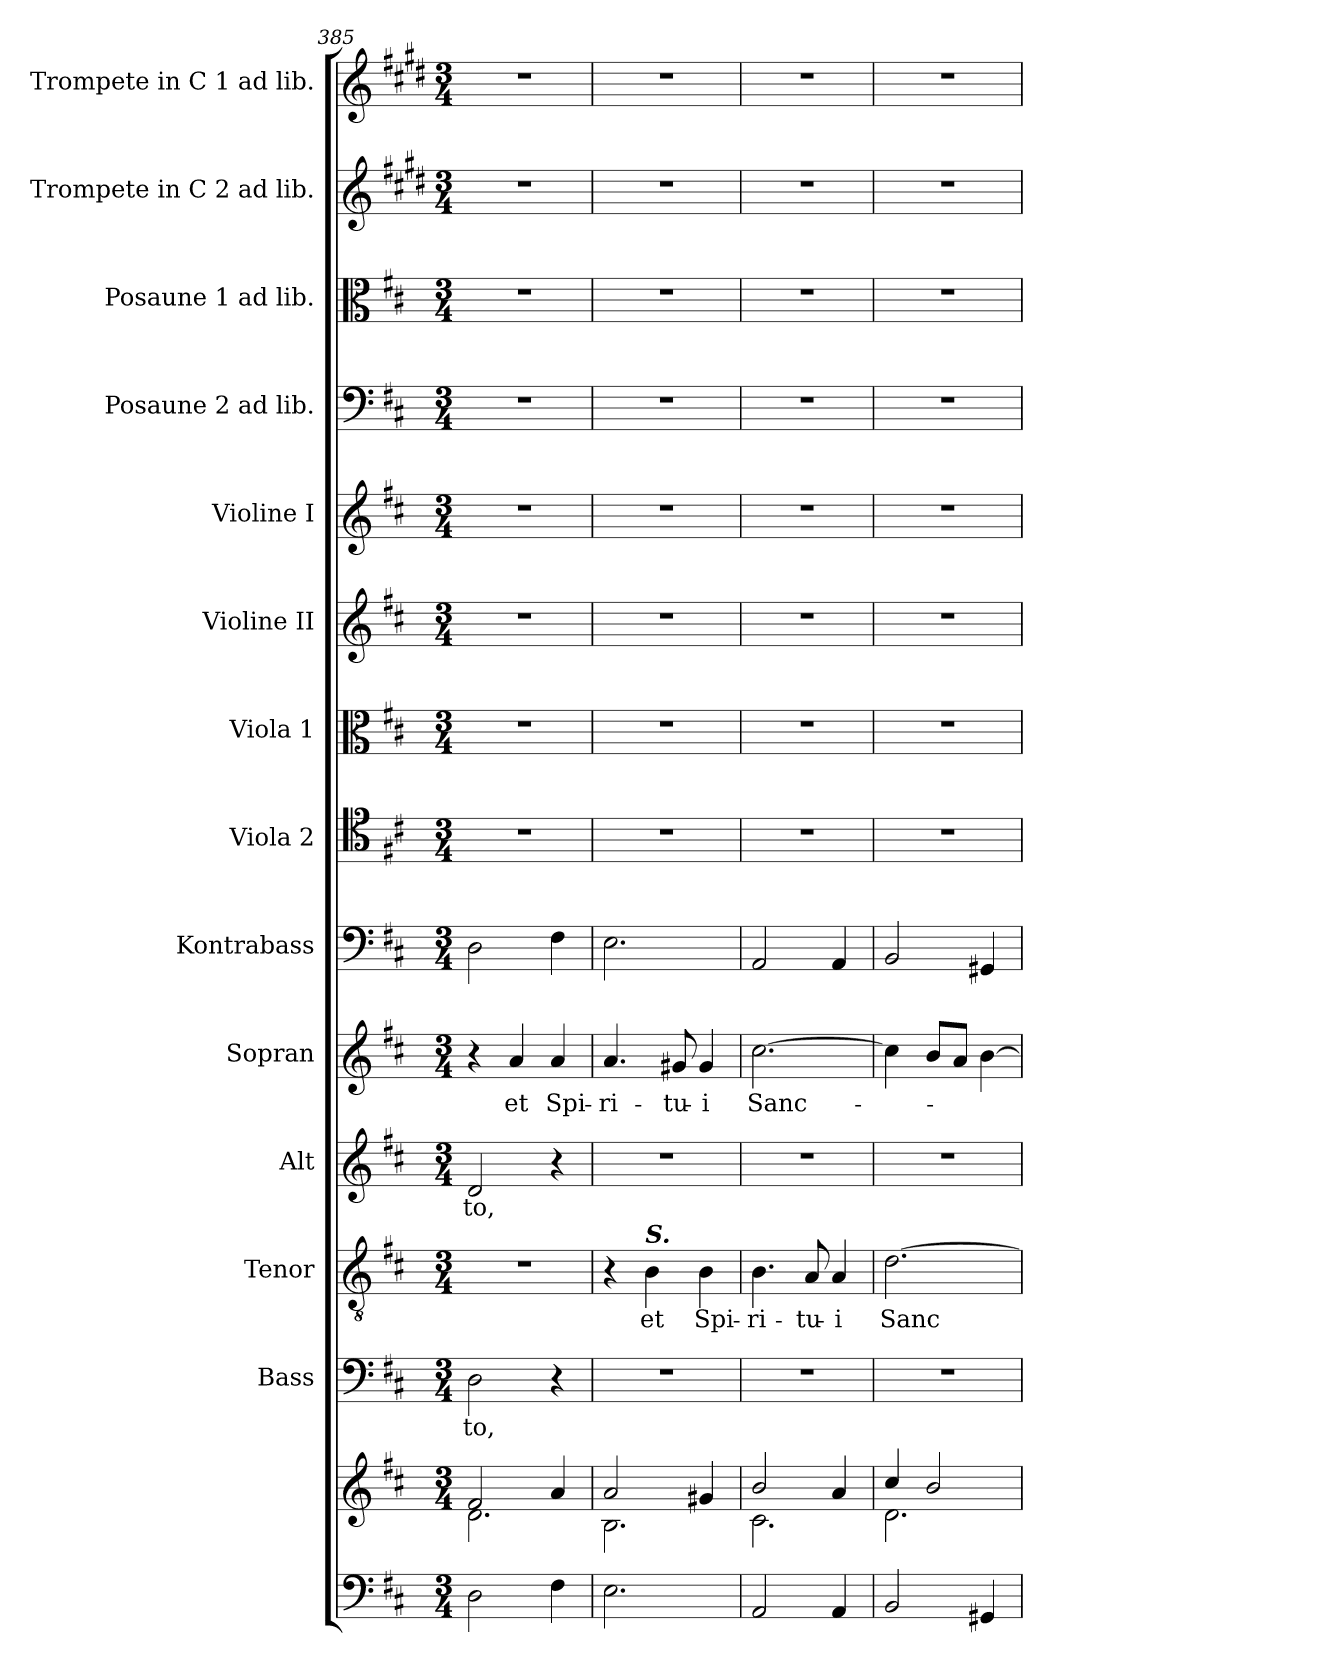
**kern	**kern	**kern	**text	**kern	**text	**kern	**text	**kern	**text	**kern	**kern	**kern	**kern	**kern	**kern	**kern	**kern	**kern
*part14	*part14	*part13	*part13	*part12	*part12	*part11	*part11	*part10	*part10	*part9	*part8	*part7	*part6	*part5	*part4	*part3	*part2	*part1
*staff15	*staff14	*staff13	*staff13	*staff12	*staff12	*staff11	*staff11	*staff10	*staff10	*staff9	*staff8	*staff7	*staff6	*staff5	*staff4	*staff3	*staff2	*staff1
*	*	*I"Bass	*	*I"Tenor	*	*I"Alt	*	*I"Sopran	*	*I"Kontrabass	*I"Viola 2	*I"Viola 1	*I"Violine II	*I"Violine I	*I"Posaune 2 ad lib.	*I"Posaune 1 ad lib.	*I"Trompete in C 2 ad lib.	*I"Trompete in C 1 ad lib.
*	*	*I'B.	*	*I'T.	*	*I'A.	*	*I'S.	*	*I'Kb.	*I'Vla. 2	*I'Vla. 1	*I'Vl. II	*I'Vl. I	*I'Pos. 2	*I'Pos. 1	*I'Trp. C 2	*I'Trp. C 1
*clefF4	*clefG2	*clefF4	*	*clefGv2	*	*clefG2	*	*clefG2	*	*clefF4	*clefC4	*clefC3	*clefG2	*clefG2	*clefF4	*clefC3	*clefG2	*clefG2
*	*	*	*	*	*	*	*	*	*	*ITrd7c12	*	*	*	*	*	*	*ITrd1c2	*ITrd1c2
*k[f#c#]	*k[f#c#]	*k[f#c#]	*	*k[f#c#]	*	*k[f#c#]	*	*k[f#c#]	*	*k[f#c#]	*k[f#c#]	*k[f#c#]	*k[f#c#]	*k[f#c#]	*k[f#c#]	*k[f#c#]	*k[f#c#]	*k[f#c#]
*D:	*D:	*D:	*	*D:	*	*D:	*	*D:	*	*D:	*D:	*D:	*D:	*D:	*D:	*D:	*D:	*D:
*M3/4	*M3/4	*M3/4	*	*M3/4	*	*M3/4	*	*M3/4	*	*M3/4	*M3/4	*M3/4	*M3/4	*M3/4	*M3/4	*M3/4	*M3/4	*M3/4
=385	=385	=385	=385	=385	=385	=385	=385	=385	=385	=385	=385	=385	=385	=385	=385	=385	=385	=385
*	*^	*	*	*	*	*	*	*	*	*	*	*	*	*	*	*	*	*
!	!	!	!	!LO:LY:b	!	!	!	!LO:LY:b	!	!	!	!	!	!	!	!	!	!	!
2D\	2f#/	2.d\	2D\	-to,	2.r	.	2d/	-to,	4r	.	2DD\	2.r	2.r	2.r	2.r	2.r	2.r	2.r	2.r
!	!	!	!	!	!	!	!	!	!	!LO:LY:b	!	!	!	!	!	!	!	!	!
.	.	.	.	.	.	.	.	.	4a/	et	.	.	.	.	.	.	.	.	.
!	!	!	!	!	!	!	!	!	!	!LO:LY:b	!	!	!	!	!	!	!	!	!
4F#\	4a/	.	4r	.	.	.	4r	.	4a/	Spi-	4FF#\	.	.	.	.	.	.	.	.
=386	=386	=386	=386	=386	=386	=386	=386	=386	=386	=386	=386	=386	=386	=386	=386	=386	=386	=386	=386
!	!	!	!	!	!	!	!	!	!	!LO:LY:b	!	!	!	!	!	!	!	!	!
2.E\	2a/	2.B\	2.r	.	4r	.	2.r	.	4.a/	-ri-	2.EE\	2.r	2.r	2.r	2.r	2.r	2.r	2.r	2.r
!	!	!	!	!	!LO:TX:a:Bi:t=S.	!	!	!	!	!	!	!	!	!	!	!	!	!	!
!	!	!	!	!	!	!LO:LY:b	!	!	!	!	!	!	!	!	!	!	!	!	!
.	.	.	.	.	4B\	et	.	.	.	.	.	.	.	.	.	.	.	.	.
!	!	!	!	!	!	!	!	!	!	!LO:LY:b	!	!	!	!	!	!	!	!	!
.	.	.	.	.	.	.	.	.	8g#X/	-tu-	.	.	.	.	.	.	.	.	.
!	!	!	!	!	!	!LO:LY:b	!	!	!	!LO:LY:b	!	!	!	!	!	!	!	!	!
.	4g#X/	.	.	.	4B\	Spi-	.	.	4g#/	-i	.	.	.	.	.	.	.	.	.
=387	=387	=387	=387	=387	=387	=387	=387	=387	=387	=387	=387	=387	=387	=387	=387	=387	=387	=387	=387
!	!	!	!	!	!	!LO:LY:b	!	!	!	!LO:LY:b	!	!	!	!	!	!	!	!	!
2AA/	2b/	2.c#\	2.r	.	4.B\	-ri-	2.r	.	[2.cc#\	Sanc-	2AAA/	2.r	2.r	2.r	2.r	2.r	2.r	2.r	2.r
!	!	!	!	!	!	!LO:LY:b	!	!	!	!	!	!	!	!	!	!	!	!	!
.	.	.	.	.	8A/	-tu-	.	.	.	.	.	.	.	.	.	.	.	.	.
!	!	!	!	!	!	!LO:LY:b	!	!	!	!	!	!	!	!	!	!	!	!	!
4AA/	4a/	.	.	.	4A/	-i	.	.	.	.	4AAA/	.	.	.	.	.	.	.	.
=388	=388	=388	=388	=388	=388	=388	=388	=388	=388	=388	=388	=388	=388	=388	=388	=388	=388	=388	=388
!	!	!	!	!	!	!LO:LY:b	!	!	!	!	!	!	!	!	!	!	!	!	!
2BB/	4cc#/	2.d\	2.r	.	[2.d\	Sanc-	2.r	.	4cc#\]	.	2BBB/	2.r	2.r	2.r	2.r	2.r	2.r	2.r	2.r
.	2b/	.	.	.	.	.	.	.	8b/L	.	.	.	.	.	.	.	.	.	.
.	.	.	.	.	.	.	.	.	8a/J	.	.	.	.	.	.	.	.	.	.
4GG#X/	.	.	.	.	.	.	.	.	[4b\	.	4GGG#X/	.	.	.	.	.	.	.	.
*	*v	*v	*	*	*	*	*	*	*	*	*	*	*	*	*	*	*	*	*
=	=	=	=	=	=	=	=	=	=	=	=	=	=	=	=	=	=	=
*-	*-	*-	*-	*-	*-	*-	*-	*-	*-	*-	*-	*-	*-	*-	*-	*-	*-	*-
